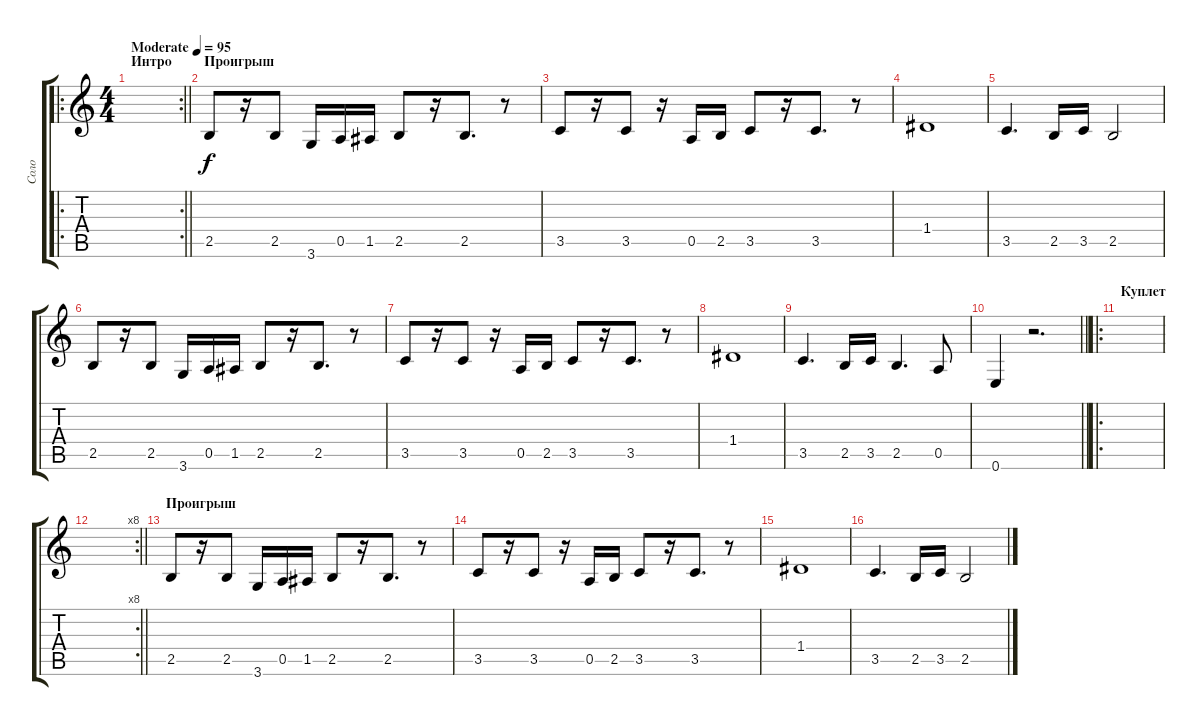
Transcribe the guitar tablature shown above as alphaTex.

\track ("Соло" "Соло") {instrument acousticguitarsteel}
\staff {score tabs}
\tuning (E4 B3 G3 D3 A2 E2) {hide}
\ro
\rc 2
\ts (4 4)
\section ("" "Интро")
\tempo (95 "Moderate")
\clef g2
\barLineRight lightlight
\ks c
|
\section ("" "Проигрыш")
2.5.8 r.16 2.5.8 3.6.16 0.5.16 1.5.16 2.5.8 r.16 2.5.8{d} r.8 |
3.5.8 r.16 3.5.8 r.16 0.5.16 2.5.16 3.5.8 r.16 3.5.8{d} r.8 |
1.4.1 |
3.5.4{d} 2.5.16 3.5.16 2.5.2 |
2.5.8 r.16 2.5.8 3.6.16 0.5.16 1.5.16 2.5.8 r.16 2.5.8{d} r.8 |
3.5.8 r.16 3.5.8 r.16 0.5.16 2.5.16 3.5.8 r.16 3.5.8{d} r.8 |
1.4.1 |
3.5.4{d} 2.5.16 3.5.16 2.5.4{d} 0.5.8 |
\barLineRight lightlight
0.6.4 r.2{d} |
\ro
\section ("" "Куплет")
|
\rc 8
\barLineRight lightlight
|
\section ("" "Проигрыш")
2.5.8 r.16 2.5.8 3.6.16 0.5.16 1.5.16 2.5.8 r.16 2.5.8{d} r.8 |
3.5.8 r.16 3.5.8 r.16 0.5.16 2.5.16 3.5.8 r.16 3.5.8{d} r.8 |
1.4.1 |
3.5.4{d} 2.5.16 3.5.16 2.5.2
